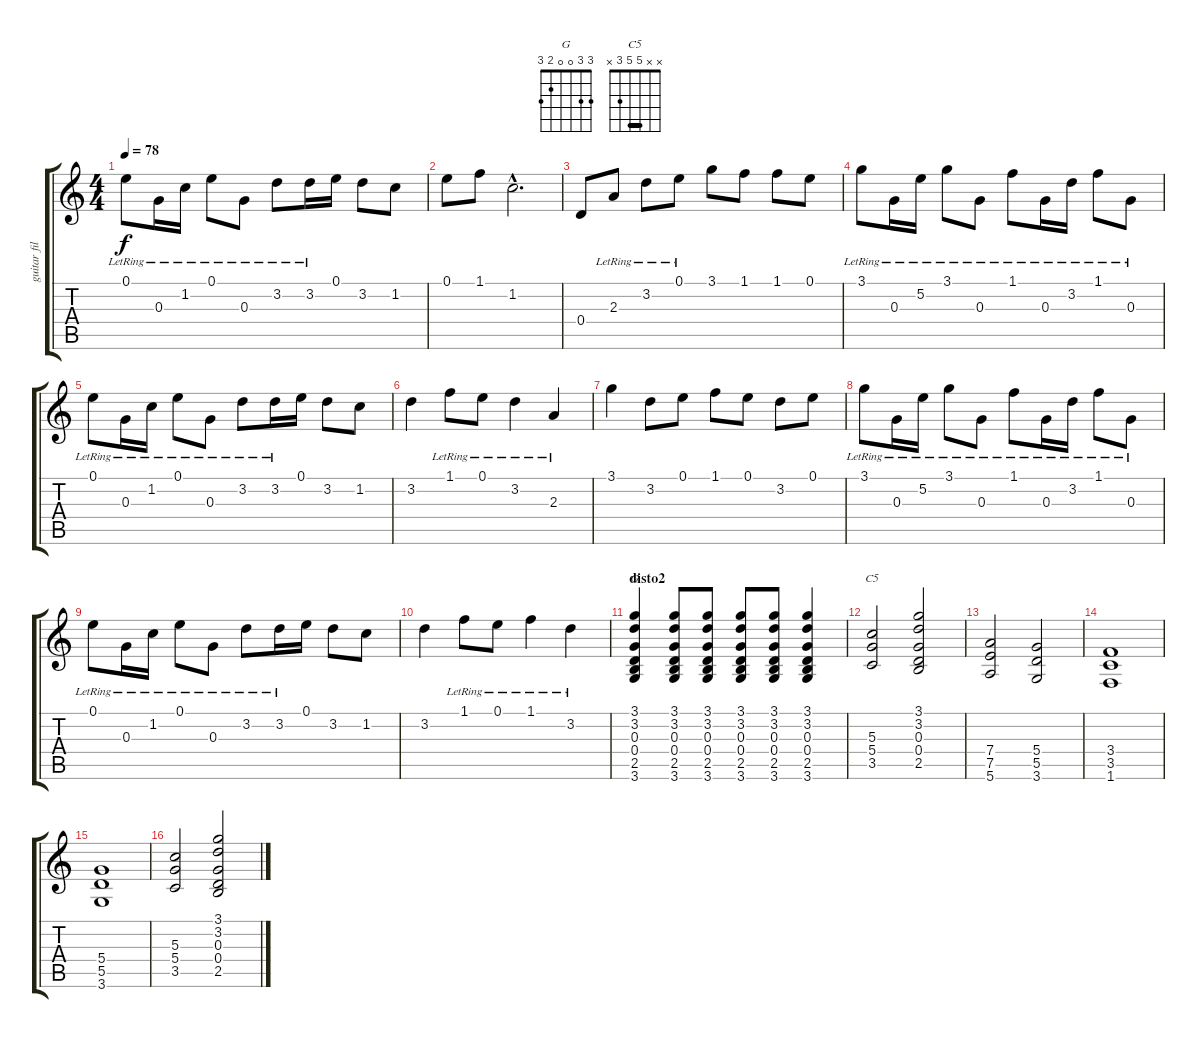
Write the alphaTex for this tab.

\track ("guitar fills" "guitar fil") {instrument electricguitarclean}
\staff {score tabs}
\tuning (E4 B3 G3 D3 A2 E2) {hide}
\chord ("G" 3 3 0 0 2 3)
\chord ("C5" x x 5 5 3 x) {barre 5}
\ts (4 4)
\tempo 78
\clef g2
\ks c
0.1{lr}.8{dy f} 0.3{lr}.16 1.2{lr}.16 0.1{lr}.8 0.3{lr}.8 3.2{lr}.8 3.2{lr}.16 0.1.16 3.2.8 1.2.8 |
0.1.8 1.1.8 1.2{hac}.2{d} |
0.4.8 2.3{lr}.8 3.2{lr}.8 0.1{lr}.8 3.1.8 1.1.8 1.1.8 0.1.8 |
3.1{lr}.8 0.3{lr}.16 5.2{lr}.16 3.1{lr}.8 0.3{lr}.8 1.1{lr}.8 0.3{lr}.16 3.2{lr}.16 1.1{lr}.8 0.3{lr}.8 |
0.1{lr}.8 0.3{lr}.16 1.2{lr}.16 0.1{lr}.8 0.3{lr}.8 3.2{lr}.8 3.2{lr}.16 0.1.16 3.2.8 1.2.8 |
3.2.4 1.1{lr}.8 0.1{lr}.8 3.2{lr}.4 2.3{lr}.4 |
3.1.4 3.2.8 0.1.8 1.1.8 0.1.8 3.2.8 0.1.8 |
3.1{lr}.8 0.3{lr}.16 5.2{lr}.16 3.1{lr}.8 0.3{lr}.8 1.1{lr}.8 0.3{lr}.16 3.2{lr}.16 1.1{lr}.8 0.3{lr}.8 |
0.1{lr}.8 0.3{lr}.16 1.2{lr}.16 0.1{lr}.8 0.3{lr}.8 3.2{lr}.8 3.2{lr}.16 0.1.16 3.2.8 1.2.8 |
3.2.4 1.1{lr}.8 0.1{lr}.8 1.1{lr}.4 3.2{lr}.4 |
\section ("" "disto2")
(3.1 3.2 0.3 0.4 2.5 3.6).4{ch "G"} (3.1 3.2 0.3 0.4 2.5 3.6).8 (3.1 3.2 0.3 0.4 2.5 3.6).8 (3.1 3.2 0.3 0.4 2.5 3.6).8 (3.1 3.2 0.3 0.4 2.5 3.6).8 (3.1 3.2 0.3 0.4 2.5 3.6).4 |
(5.3 5.4 3.5).2{ch "C5" volume 14 instrument distortionguitar} (3.1 3.2 0.3 0.4 2.5).2 |
(7.4 7.5 5.6).2 (5.4 5.5 3.6).2 |
(3.4 3.5 1.6).1 |
(5.4 5.5 3.6).1 |
(5.3 5.4 3.5).2 (3.1 3.2 0.3 0.4 2.5).2
